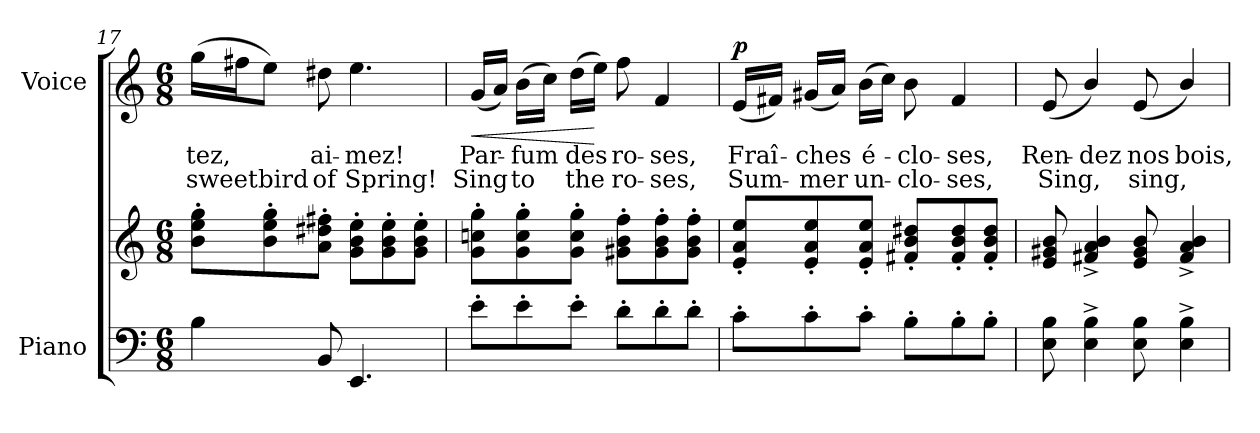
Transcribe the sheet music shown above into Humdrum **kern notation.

**kern	**kern	**kern	**text	**text	**dynam
*part2	*part2	*part1	*part1	*part1	*part1
*staff3	*staff2	*staff1	*staff1	*staff1	*staff1
*I"Piano	*	*I"Voice	*	*	*
*I'Pno	*	*	*	*	*
*clefF4	*clefG2	*clefG2	*	*	*
*k[]	*k[]	*k[]	*	*	*
*M6/8	*M6/8	*M6/8	*	*	*
=17	=17	=17	=17	=17	=17
4B\	8b\' 8ee\' 8gg\'L	(16gg\LL	-tez,	sweet	.
.	.	16ff#X\J	.	.	.
.	8b\'> 8ee\'> 8gg\'>	8ee\J)	.	bird	.
8BB/	8a\'> 8dd#X\'> 8ff#X\'>J	8dd#X\	ai-	of	.
4.EE/	8g\'> 8b\'> 8ee\'>L	4.ee\	-mez!	Spring!	.
.	8g\'> 8b\'> 8ee\'>	.	.	.	.
.	8g\'> 8b\'> 8ee\'>J	.	.	.	.
=18	=18	=18	=18	=18	=18
!	!	!	!	!	!LO:HP:b
8e'\L	8g\' 8ccn\' 8gg\'L	(16g/LL	Par-	Sing	<
.	.	16a/JJ)	.	.	.
8e'\	8g\'> 8cc\'> 8gg\'>	(16b\LL	-fum	to	.
.	.	16cc\JJ)	.	.	.
8e'\J	8g\'> 8cc\'> 8gg\'>J	(16dd\LL	des	the	.
.	.	16ee\JJ)	.	.	[
8d'\L	8g#X\'> 8b\'> 8ff\'>L	8ff\	ro-	ro-	.
8d'\	8g#\'> 8b\'> 8ff\'>	4f/	-ses,	-ses,	.
8d'\J	8g#\'> 8b\'> 8ff\'>J	.	.	.	.
=19	=19	=19	=19	=19	=19
!	!	!	!	!	!LO:DY:a
8c'\L	8e/'> 8a/'> 8ee/'>L	(16e/LL	Fraî-	Sum-	p
.	.	16f#X/JJ)	.	.	.
8c'\	8e/'< 8a/'< 8ee/'<	(16g#X/LL	-ches	-mer	.
.	.	16a/JJ)	.	.	.
8c'\J	8e/'< 8a/'< 8ee/'<J	(16b\LL	é-	un-	.
.	.	16cc\JJ)	.	.	.
8B'\L	8f#X/'< 8b/'< 8dd#X/'<L	8b\	-clo-	-clo-	.
8B'\	8f#/'< 8b/'< 8dd#/'<	4f#/	-ses,	-ses,	.
8B'\J	8f#/'< 8b/'< 8dd#/'<J	.	.	.	.
=20	=20	=20	=20	=20	=20
8E\ 8B\	8e/ 8g#X/ 8b/	(8e/	Ren-	Sing,	.
4E\^ 4B\^	4f#X/^ 4a/^ 4b/^	4b/)	-dez	.	.
8E\ 8B\	8e/ 8g#/ 8b/	(8e/	nos	sing,	.
4E\^ 4B\^	4f#/^ 4a/^ 4b/^	4b/)	bois,	.	.
=	=	=	=	=	=
*-	*-	*-	*-	*-	*-
